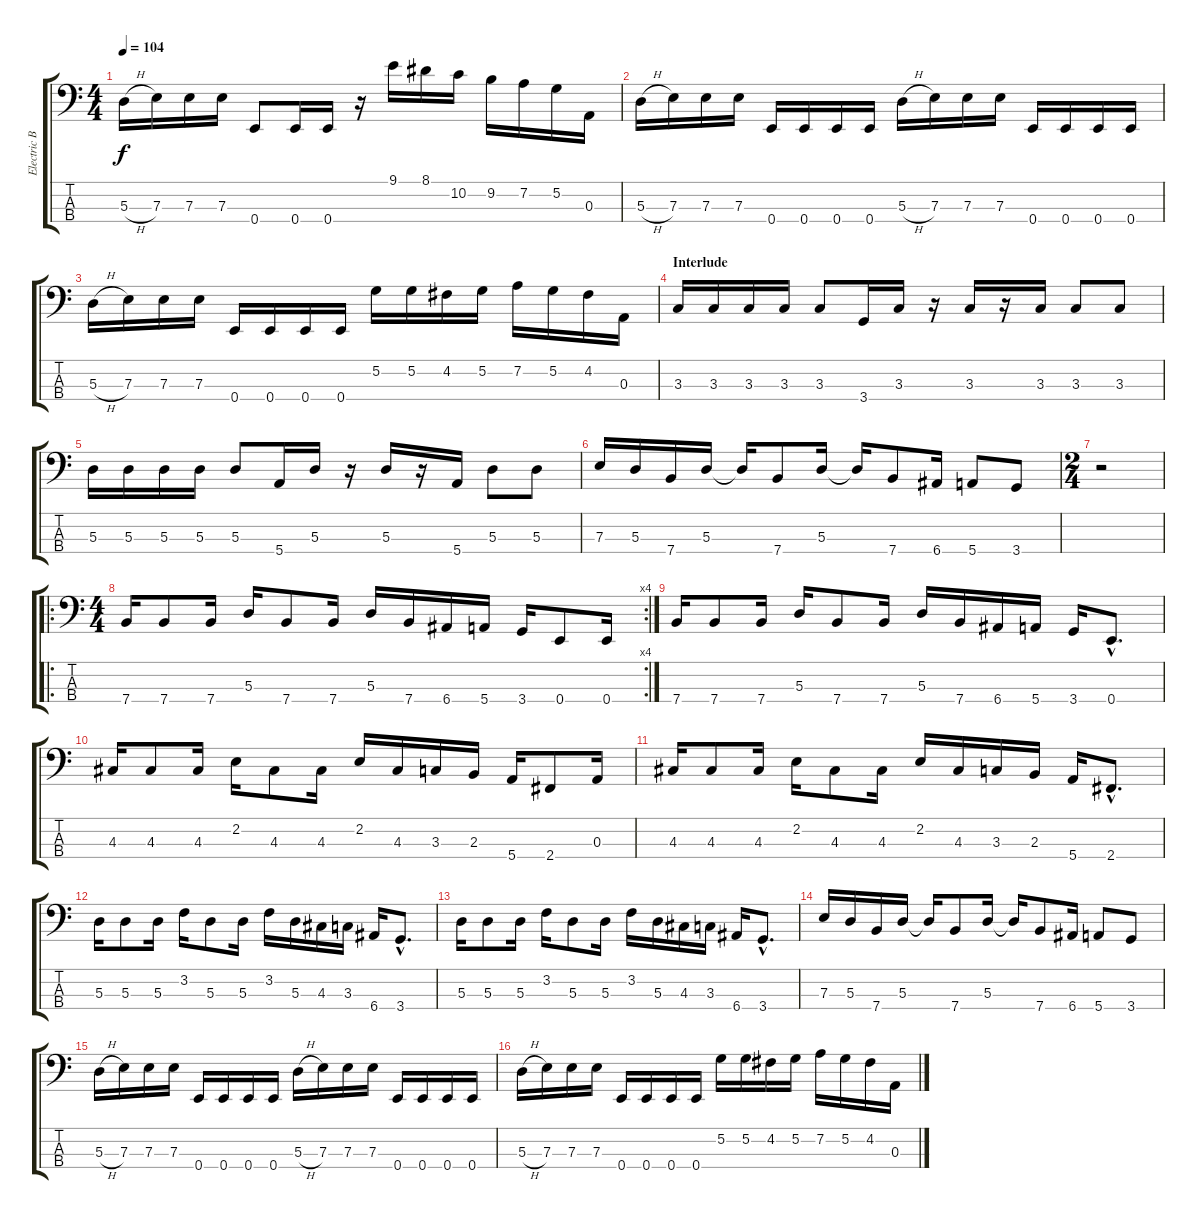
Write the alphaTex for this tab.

\track ("Electric Bass (pick)" "Electric B") {instrument electricbasspick}
\staff {score tabs}
\tuning (G2 D2 A1 E1) {hide}
\ts (4 4)
\tempo 104
\clef f4
\ks c
5.3{h}.16{dy f} 7.3.16 7.3.16 7.3.16 0.4.8 0.4.16 0.4.16 r.16 9.1.16 8.1.16 10.2.16 9.2.16 7.2.16 5.2.16 0.3.16 |
5.3{h}.16 7.3.16 7.3.16 7.3.16 0.4.16 0.4.16 0.4.16 0.4.16 5.3{h}.16 7.3.16 7.3.16 7.3.16 0.4.16 0.4.16 0.4.16 0.4.16 |
5.3{h}.16 7.3.16 7.3.16 7.3.16 0.4.16 0.4.16 0.4.16 0.4.16 5.2.16 5.2.16 4.2.16 5.2.16 7.2.16 5.2.16 4.2.16 0.3.16 |
\section ("" "Interlude")
3.3.16 3.3.16 3.3.16 3.3.16 3.3.8 3.4.16 3.3.16 r.16 3.3.16 r.16 3.3.16 3.3.8 3.3.8 |
5.3.16 5.3.16 5.3.16 5.3.16 5.3.8 5.4.16 5.3.16 r.16 5.3.16 r.16 5.4.16 5.3.8 5.3.8 |
7.3.16 5.3.16 7.4.16 5.3.16 5.3{t}.16 7.4.8 5.3.16 5.3{t}.16 7.4.8 6.4.16 5.4.8 3.4.8 |
\ts (2 4)
r.2 |
\ro
\rc 4
\ts (4 4)
7.4.16 7.4.8 7.4.16 5.3.16 7.4.8 7.4.16 5.3.16 7.4.16 6.4.16 5.4.16 3.4.16 0.4.8 0.4.16 |
7.4.16 7.4.8 7.4.16 5.3.16 7.4.8 7.4.16 5.3.16 7.4.16 6.4.16 5.4.16 3.4.16 0.4{hac}.8{d} |
4.3.16 4.3.8 4.3.16 2.2.16 4.3.8 4.3.16 2.2.16 4.3.16 3.3.16 2.3.16 5.4.16 2.4.8 0.3.16 |
4.3.16 4.3.8 4.3.16 2.2.16 4.3.8 4.3.16 2.2.16 4.3.16 3.3.16 2.3.16 5.4.16 2.4{hac}.8{d} |
5.3.16 5.3.8 5.3.16 3.2.16 5.3.8 5.3.16 3.2.16 5.3.16 4.3.16 3.3.16 6.4.16 3.4{hac}.8{d} |
5.3.16 5.3.8 5.3.16 3.2.16 5.3.8 5.3.16 3.2.16 5.3.16 4.3.16 3.3.16 6.4.16 3.4{hac}.8{d} |
7.3.16 5.3.16 7.4.16 5.3.16 5.3{t}.16 7.4.8 5.3.16 5.3{t}.16 7.4.8 6.4.16 5.4.8 3.4.8 |
5.3{h}.16 7.3.16 7.3.16 7.3.16 0.4.16 0.4.16 0.4.16 0.4.16 5.3{h}.16 7.3.16 7.3.16 7.3.16 0.4.16 0.4.16 0.4.16 0.4.16 |
5.3{h}.16 7.3.16 7.3.16 7.3.16 0.4.16 0.4.16 0.4.16 0.4.16 5.2.16 5.2.16 4.2.16 5.2.16 7.2.16 5.2.16 4.2.16 0.3.16
